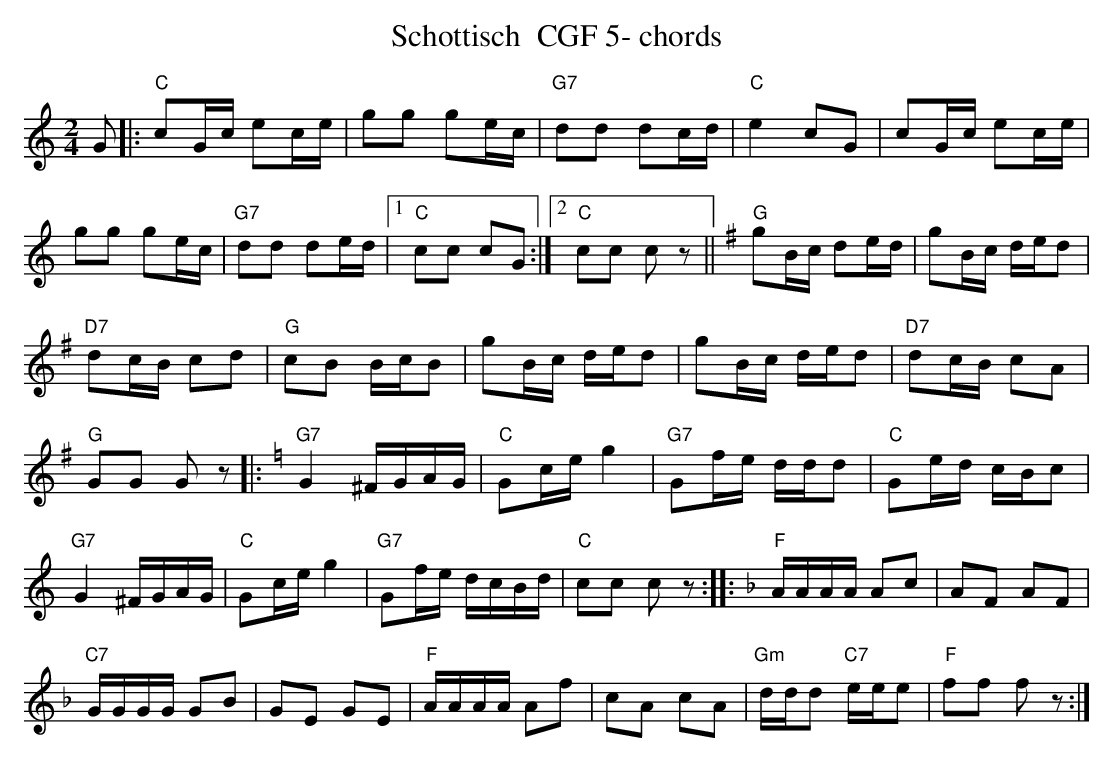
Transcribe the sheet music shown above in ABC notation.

X:1
T:Schottisch  CGF 5- chords
M:2/4
L:1/16
K:Cmaj%%MIDI gchordon
G2 |: "C"c2Gc e2ce | g2g2 g2ec | "G7"d2d2 d2cd | "C"e4c2G2 | c2Gc e2ce |
g2g2 g2ec | "G7"d2d2 d2ed |1 "C"c2c2 c2G2 :|2 "C"c2c2 c2z2 || [K:Gmaj] "G"g2Bc d2ed | g2Bc ded2 |
"D7"d2cB c2d2 | "G"c2B2 BcB2 | g2Bc ded2 | g2Bc ded2 | "D7"d2cB c2A2 |
"G"G2G2 G2z2 |: [K:Cmaj] "G7"G4 ^FGAG | "C"G2ce g4 | "G7"G2fe ddd2 | "C"G2ed cBc2 |
"G7"G4 ^FGAG | "C"G2ce g4 | "G7"G2fe dcBd | "C"c2c2 c2z2 :: [K:Fmaj] "F"AAAA A2c2 | A2F2 A2F2 |
"C7"GGGG G2B2 | G2E2 G2E2 | "F"AAAA A2f2 | c2A2 c2A2 | "Gm"ddd2 "C7"eee2 | "F"f2f2 f2z2 :|
